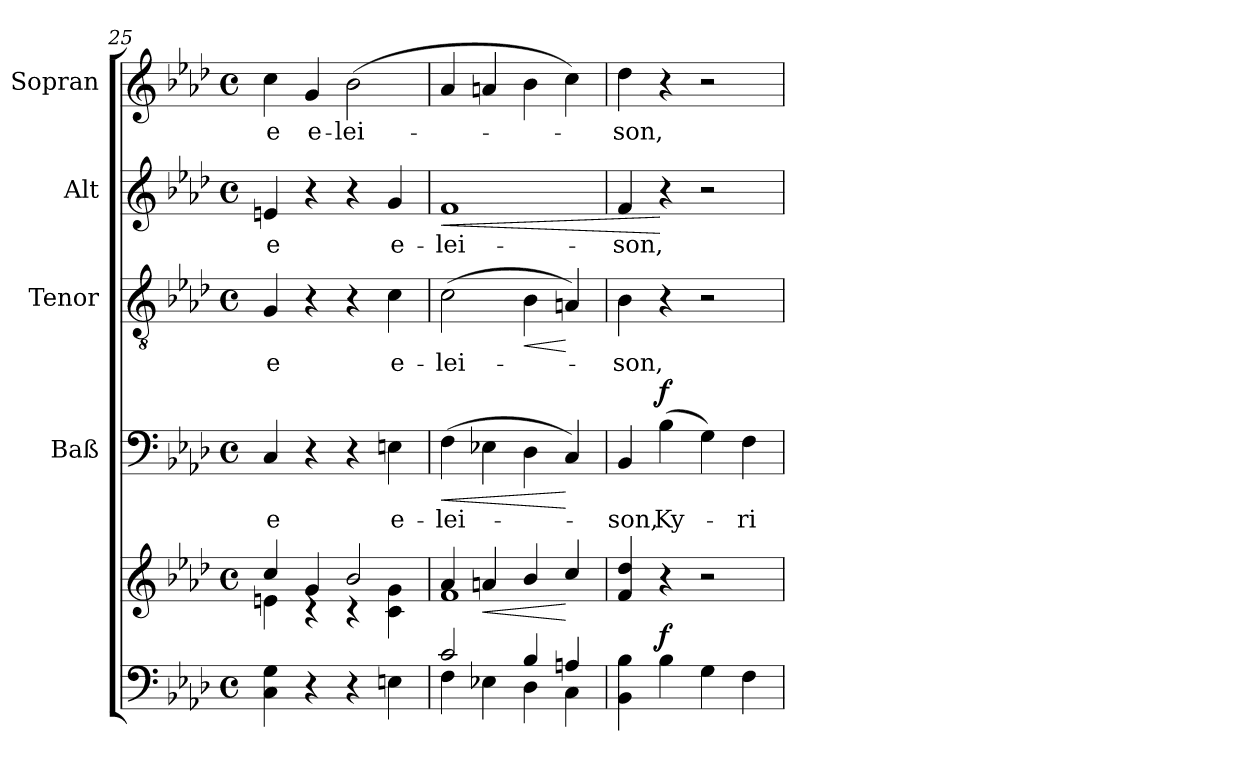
**kern	**kern	**dynam	**kern	**text	**dynam	**kern	**text	**dynam	**kern	**text	**dynam	**kern	**text
*part5	*part5	*part5	*part4	*part4	*part4	*part3	*part3	*part3	*part2	*part2	*part2	*part1	*part1
*staff6	*staff5	*staff5/6	*staff4	*staff4	*staff4	*staff3	*staff3	*staff3	*staff2	*staff2	*staff2	*staff1	*staff1
*	*	*	*I"Baß	*	*	*I"Tenor	*	*	*I"Alt	*	*	*I"Sopran	*
*	*	*	*I'Baß	*	*	*I'Ten	*	*	*I'Alt	*	*	*I'Sop	*
*clefF4	*clefG2	*	*clefF4	*	*	*clefGv2	*	*	*clefG2	*	*	*clefG2	*
*k[b-e-a-d-]	*k[b-e-a-d-]	*	*k[b-e-a-d-]	*	*	*k[b-e-a-d-]	*	*	*k[b-e-a-d-]	*	*	*k[b-e-a-d-]	*
*A-:	*A-:	*	*A-:	*	*	*A-:	*	*	*A-:	*	*	*A-:	*
*M4/4	*M4/4	*	*M4/4	*	*	*M4/4	*	*	*M4/4	*	*	*M4/4	*
*met(c)	*met(c)	*	*met(c)	*	*	*met(c)	*	*	*met(c)	*	*	*met(c)	*
=25	=25	=25	=25	=25	=25	=25	=25	=25	=25	=25	=25	=25	=25
*	*^	*	*	*	*	*	*	*	*	*	*	*	*
!	!	!	!	!	!LO:LY:b	!	!	!LO:LY:b	!	!	!LO:LY:b	!	!	!LO:LY:b
4C\ 4G\	4cc/	4en\	.	4C/	-e	.	4G/	-e	.	4en/	-e	.	4cc\	-e
!	!	!	!	!	!	!	!	!	!	!	!	!	!	!LO:LY:b
4r	4g/	4rc	.	4r	.	.	4r	.	.	4r	.	.	4g/	e-
!	!	!	!	!	!	!	!	!	!	!	!	!	!	!LO:LY:b
4r	2b-/	4rc	.	4r	.	.	4r	.	.	4r	.	.	(>2b-\	-lei-
!	!	!	!	!	!LO:LY:b	!	!	!LO:LY:b	!	!	!LO:LY:b	!	!	!
4En\	.	4c\ 4g\	.	4En\	e-	.	4c\	e-	.	4g/	e-	.	.	.
=26	=26	=26	=26	=26	=26	=26	=26	=26	=26	=26	=26	=26	=26	=26
*^	*	*	*	*	*	*	*	*	*	*	*	*	*	*
!	!	!	!	!	!	!LO:LY:b	!LO:HP:b	!	!LO:LY:b	!	!	!LO:LY:b	!LO:HP:b	!	!
2c/	4F\	4a-/	1f	.	(>4F\	-lei-	<	(>2c\	-lei-	.	1f	-lei-	<	4a-/	.
!	!	!	!	!LO:HP:b	!	!	!	!	!	!	!	!	!	!	!
.	4E-X\	4an/	.	<	4E-X\	.	.	.	.	.	.	.	.	4an/	.
!	!	!	!	!	!	!	!	!	!	!LO:HP:b	!	!	!	!	!
4B-/	4D-\	4b-/	.	.	4D-\	.	.	4B-\	.	<	.	.	.	4b-\	.
4An/	4C\	4cc/	.	[	4C/)	.	[	4An/)	.	[	.	.	.	4cc\)	.
*	*	*v	*v	*	*	*	*	*	*	*	*	*	*	*	*
=27	=27	=27	=27	=27	=27	=27	=27	=27	=27	=27	=27	=27	=27	=27
!	!	!	!	!	!LO:LY:b	!	!	!LO:LY:b	!	!	!LO:LY:b	!	!	!LO:LY:b
*v	*v	*	*	*	*	*	*	*	*	*	*	*	*	*
4BB-\ 4B-\	4f/ 4dd-/	.	4BB-/	-son,	.	4B-\	-son,	.	4f/	-son,	.	4dd-\	-son,
!	!	!LO:DY:a=2	!	!LO:LY:b	!LO:DY:a	!	!	!	!	!	!	!	!
4B-\	4r	f	(>4B-\	Ky-	f	4r	.	.	4r	.	[	4r	.
4G\	2r	.	4G\)	.	.	2r	.	.	2r	.	.	2r	.
!	!	!	!	!LO:LY:b	!	!	!	!	!	!	!	!	!
4F\	.	.	4F\	-ri-	.	.	.	.	.	.	.	.	.
=	=	=	=	=	=	=	=	=	=	=	=	=	=
*-	*-	*-	*-	*-	*-	*-	*-	*-	*-	*-	*-	*-	*-
